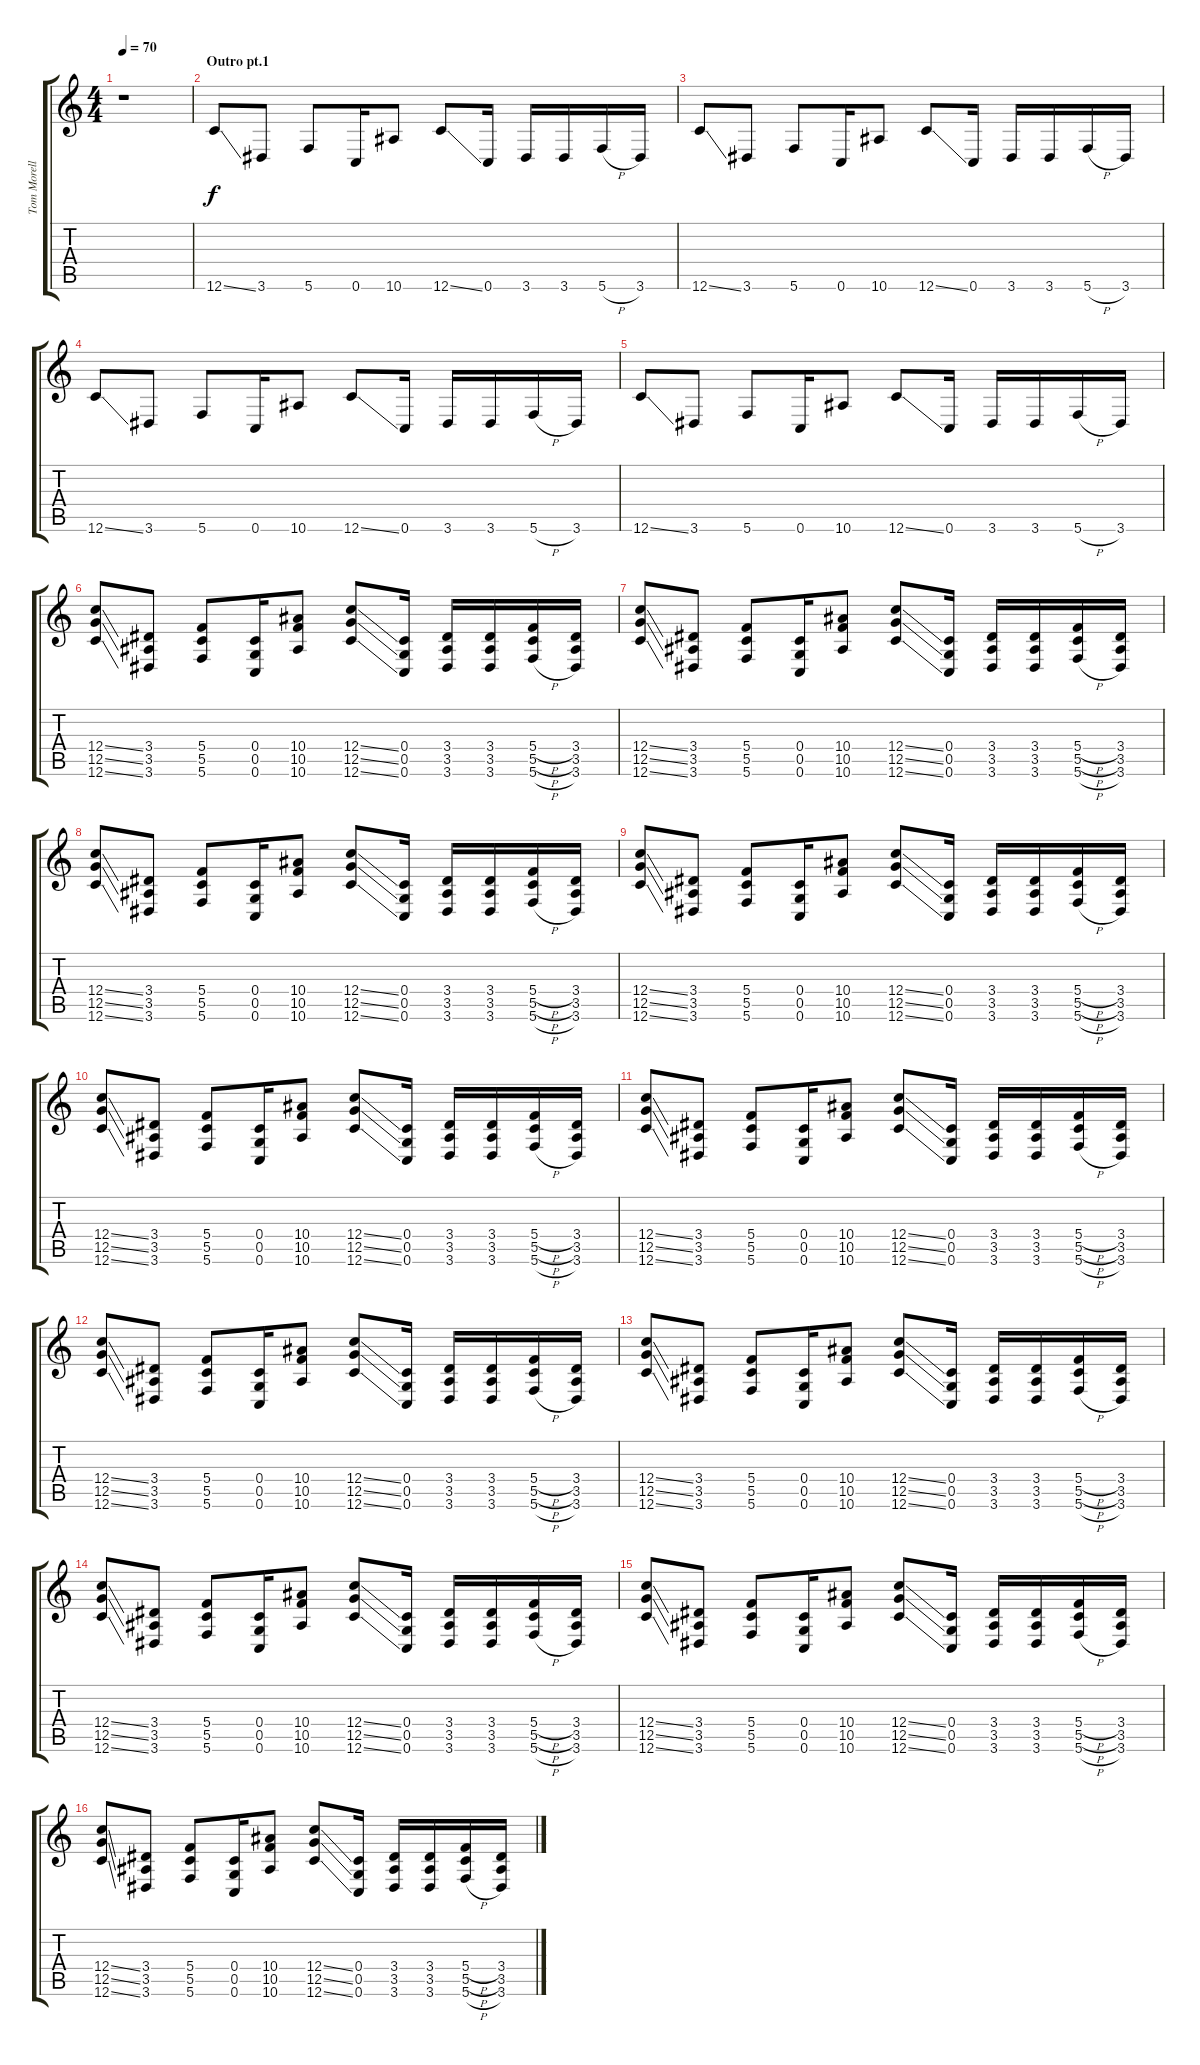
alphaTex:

\track ("Tom Morello (guitar fills)" "Tom Morell") {instrument overdrivenguitar}
\staff {score tabs}
\tuning (D4 A3 F3 C3 G2 C2) {hide}
\ts (4 4)
\tempo 70
\clef g2
\ks c
r.1{dy f} |
\section ("" "Outro pt.1")
12.6{ss}.8{volume 14 balance 0 instrument overdrivenguitar} 3.6.8 5.6.8 0.6.16 10.6.8 12.6{ss}.8 0.6.16 3.6.16 3.6.16 5.6{h}.16 3.6.16 |
12.6{ss}.8 3.6.8 5.6.8 0.6.16 10.6.8 12.6{ss}.8 0.6.16 3.6.16 3.6.16 5.6{h}.16 3.6.16 |
12.6{ss}.8 3.6.8 5.6.8 0.6.16 10.6.8 12.6{ss}.8 0.6.16 3.6.16 3.6.16 5.6{h}.16 3.6.16 |
12.6{ss}.8 3.6.8 5.6.8 0.6.16 10.6.8 12.6{ss}.8 0.6.16 3.6.16 3.6.16 5.6{h}.16 3.6.16 |
(12.4{ss} 12.5{ss} 12.6{ss}).8{volume 13} (3.4 3.5 3.6).8 (5.4 5.5 5.6).8 (0.4 0.5 0.6).16 (10.4 10.5 10.6).8 (12.4{ss} 12.5{ss} 12.6{ss}).8 (0.4 0.5 0.6).16 (3.4 3.5 3.6).16 (3.4 3.5 3.6).16 (5.4{h} 5.5{h} 5.6{h}).16 (3.4 3.5 3.6).16 |
(12.4{ss} 12.5{ss} 12.6{ss}).8 (3.4 3.5 3.6).8 (5.4 5.5 5.6).8 (0.4 0.5 0.6).16 (10.4 10.5 10.6).8 (12.4{ss} 12.5{ss} 12.6{ss}).8 (0.4 0.5 0.6).16 (3.4 3.5 3.6).16 (3.4 3.5 3.6).16 (5.4{h} 5.5{h} 5.6{h}).16 (3.4 3.5 3.6).16 |
(12.4{ss} 12.5{ss} 12.6{ss}).8 (3.4 3.5 3.6).8 (5.4 5.5 5.6).8 (0.4 0.5 0.6).16 (10.4 10.5 10.6).8 (12.4{ss} 12.5{ss} 12.6{ss}).8 (0.4 0.5 0.6).16 (3.4 3.5 3.6).16 (3.4 3.5 3.6).16 (5.4{h} 5.5{h} 5.6{h}).16 (3.4 3.5 3.6).16 |
(12.4{ss} 12.5{ss} 12.6{ss}).8 (3.4 3.5 3.6).8 (5.4 5.5 5.6).8 (0.4 0.5 0.6).16 (10.4 10.5 10.6).8 (12.4{ss} 12.5{ss} 12.6{ss}).8 (0.4 0.5 0.6).16 (3.4 3.5 3.6).16 (3.4 3.5 3.6).16 (5.4{h} 5.5{h} 5.6{h}).16 (3.4 3.5 3.6).16 |
(12.4{ss} 12.5{ss} 12.6{ss}).8 (3.4 3.5 3.6).8 (5.4 5.5 5.6).8 (0.4 0.5 0.6).16 (10.4 10.5 10.6).8 (12.4{ss} 12.5{ss} 12.6{ss}).8 (0.4 0.5 0.6).16 (3.4 3.5 3.6).16 (3.4 3.5 3.6).16 (5.4{h} 5.5{h} 5.6{h}).16 (3.4 3.5 3.6).16 |
(12.4{ss} 12.5{ss} 12.6{ss}).8 (3.4 3.5 3.6).8 (5.4 5.5 5.6).8 (0.4 0.5 0.6).16 (10.4 10.5 10.6).8 (12.4{ss} 12.5{ss} 12.6{ss}).8 (0.4 0.5 0.6).16 (3.4 3.5 3.6).16 (3.4 3.5 3.6).16 (5.4{h} 5.5{h} 5.6{h}).16 (3.4 3.5 3.6).16 |
(12.4{ss} 12.5{ss} 12.6{ss}).8 (3.4 3.5 3.6).8 (5.4 5.5 5.6).8 (0.4 0.5 0.6).16 (10.4 10.5 10.6).8 (12.4{ss} 12.5{ss} 12.6{ss}).8 (0.4 0.5 0.6).16 (3.4 3.5 3.6).16 (3.4 3.5 3.6).16 (5.4{h} 5.5{h} 5.6{h}).16 (3.4 3.5 3.6).16 |
(12.4{ss} 12.5{ss} 12.6{ss}).8 (3.4 3.5 3.6).8 (5.4 5.5 5.6).8 (0.4 0.5 0.6).16 (10.4 10.5 10.6).8 (12.4{ss} 12.5{ss} 12.6{ss}).8 (0.4 0.5 0.6).16 (3.4 3.5 3.6).16 (3.4 3.5 3.6).16 (5.4{h} 5.5{h} 5.6{h}).16 (3.4 3.5 3.6).16 |
(12.4{ss} 12.5{ss} 12.6{ss}).8 (3.4 3.5 3.6).8 (5.4 5.5 5.6).8 (0.4 0.5 0.6).16 (10.4 10.5 10.6).8 (12.4{ss} 12.5{ss} 12.6{ss}).8 (0.4 0.5 0.6).16 (3.4 3.5 3.6).16 (3.4 3.5 3.6).16 (5.4{h} 5.5{h} 5.6{h}).16 (3.4 3.5 3.6).16 |
(12.4{ss} 12.5{ss} 12.6{ss}).8 (3.4 3.5 3.6).8 (5.4 5.5 5.6).8 (0.4 0.5 0.6).16 (10.4 10.5 10.6).8 (12.4{ss} 12.5{ss} 12.6{ss}).8 (0.4 0.5 0.6).16 (3.4 3.5 3.6).16 (3.4 3.5 3.6).16 (5.4{h} 5.5{h} 5.6{h}).16 (3.4 3.5 3.6).16 |
(12.4{ss} 12.5{ss} 12.6{ss}).8 (3.4 3.5 3.6).8 (5.4 5.5 5.6).8 (0.4 0.5 0.6).16 (10.4 10.5 10.6).8 (12.4{ss} 12.5{ss} 12.6{ss}).8 (0.4 0.5 0.6).16 (3.4 3.5 3.6).16 (3.4 3.5 3.6).16 (5.4{h} 5.5{h} 5.6{h}).16 (3.4 3.5 3.6).16
